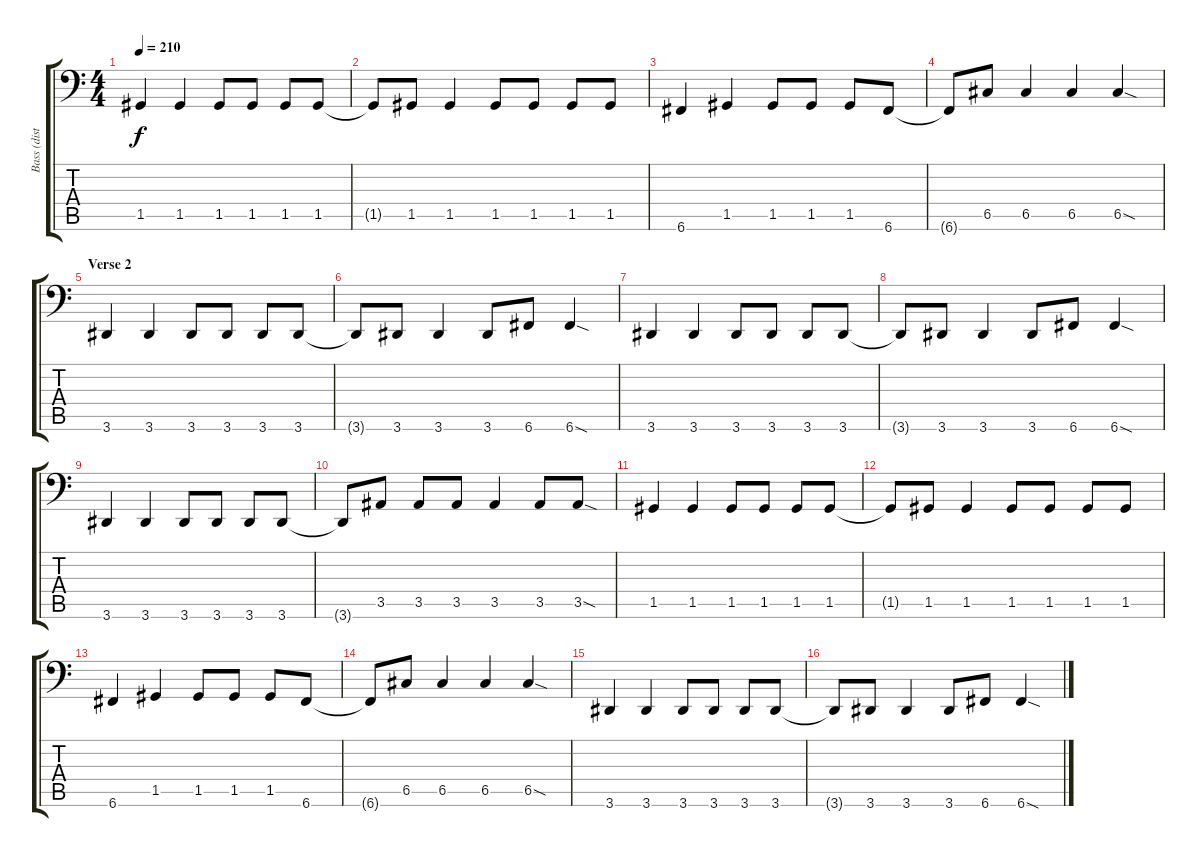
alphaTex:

\track ("Bass (distortion)" "Bass (dist") {instrument synthbass1}
\staff {score tabs}
\tuning (D3 A2 F2 C2 G1 C1) {hide}
\ts (4 4)
\tempo 210
\clef f4
\ks c
1.5.4{dy f} 1.5.4 1.5.8 1.5.8 1.5.8 1.5.8 |
1.5{t}.8 1.5.8 1.5.4 1.5.8 1.5.8 1.5.8 1.5.8 |
6.6.4 1.5.4 1.5.8 1.5.8 1.5.8 6.6.8 |
6.6{t}.8 6.5.8 6.5.4 6.5.4 6.5{sod}.4 |
\section ("" "Verse 2")
3.6.4 3.6.4 3.6.8 3.6.8 3.6.8 3.6.8 |
3.6{t}.8 3.6.8 3.6.4 3.6.8 6.6.8 6.6{sod}.4 |
3.6.4 3.6.4 3.6.8 3.6.8 3.6.8 3.6.8 |
3.6{t}.8 3.6.8 3.6.4 3.6.8 6.6.8 6.6{sod}.4 |
3.6.4 3.6.4 3.6.8 3.6.8 3.6.8 3.6.8 |
3.6{t}.8 3.5.8 3.5.8 3.5.8 3.5.4 3.5.8 3.5{sod}.8 |
1.5.4 1.5.4 1.5.8 1.5.8 1.5.8 1.5.8 |
1.5{t}.8 1.5.8 1.5.4 1.5.8 1.5.8 1.5.8 1.5.8 |
6.6.4 1.5.4 1.5.8 1.5.8 1.5.8 6.6.8 |
6.6{t}.8 6.5.8 6.5.4 6.5.4 6.5{sod}.4 |
3.6.4 3.6.4 3.6.8 3.6.8 3.6.8 3.6.8 |
3.6{t}.8 3.6.8 3.6.4 3.6.8 6.6.8 6.6{sod}.4
